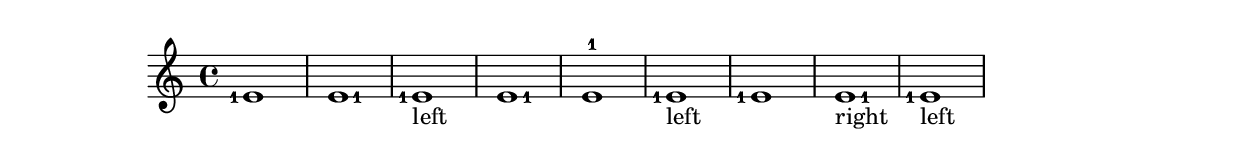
\version "2.19.21"

\header {

  texidoc = "@code{\\once \\set} should change a context property value for just one timestep
and then return to the previous value."

}
\relative {
  \set fingeringOrientations = #'(left)
  <e'-1>1 |
  \once \set fingeringOrientations = #'(right)
  <e-1> |
  <e-1> -"left" |

  \once \set fingeringOrientations = #'(right)
  <e-1>
  \once \set fingeringOrientations = #'(up)
  <e-1>
  <e-1>-"left"

  \set fingeringOrientations = #'(left)
  <e-1>
  \once \set fingeringOrientations = #'(up)
  \once \set fingeringOrientations = #'(right)
  <e-1>-"right"
 
  <e-1>-"left"
}
